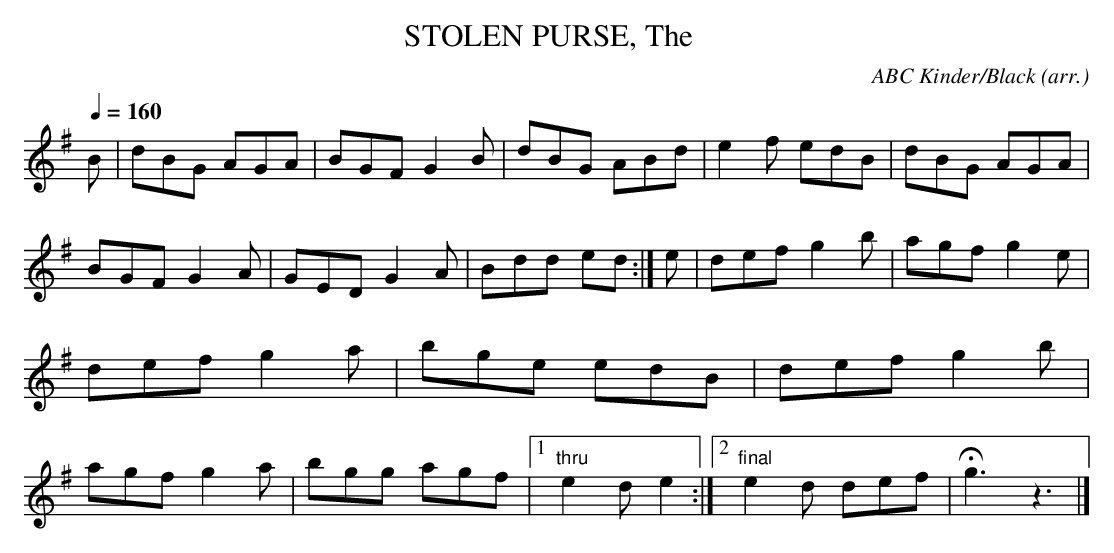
X:1
T:STOLEN PURSE, The  \
C:ABC Kinder/Black (arr.)\
of Ireland", #344. As in other instances in this book, it appears that\
the writer of the commentary was unaware of this (?)\
M:6/8\
Q:1/4=160\
L:1/8\
K:G\
B|dBG AGA|BGF G2B|dBG ABd|e2f edB|\
dBG AGA|BGF G2A|GED G2A|Bdd ed :|\
e|def g2b|agf g2e|def g2a|bge edB|\
def g2b|agf g2a|bgg agf|1 "thru"e2d e2:|\
[2 "final"e2d def|Hg3z3|]\
\
\
\
